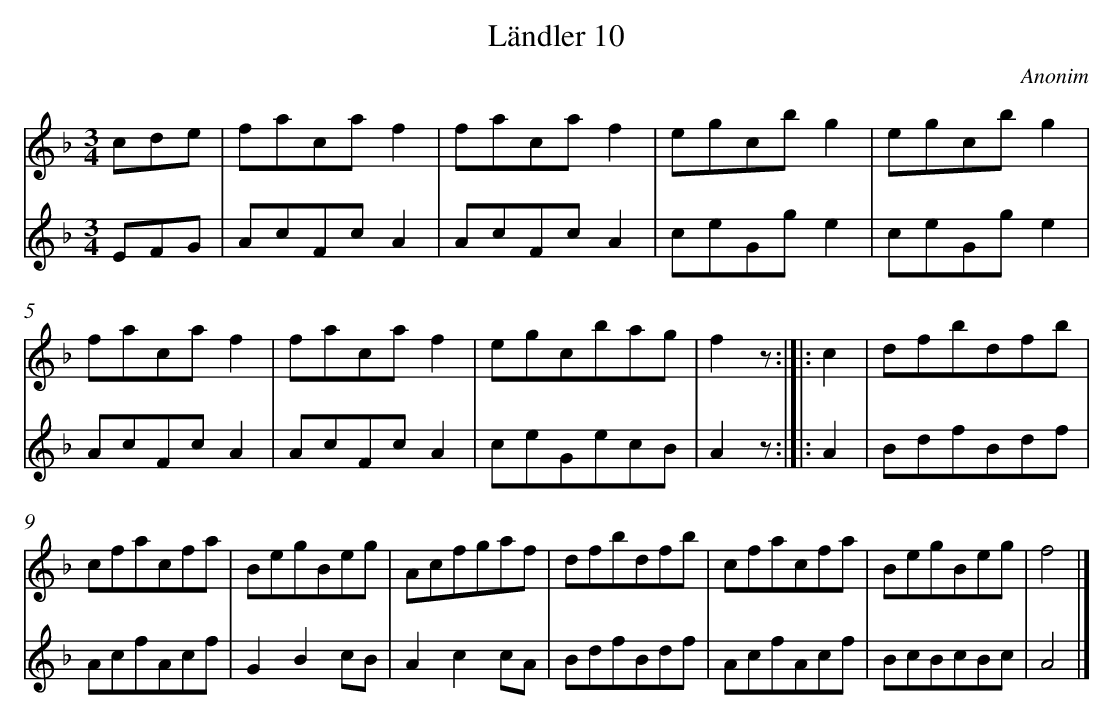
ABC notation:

X:1
T: Ländler 10
C: Anonim
L: 1/8
M: 3/4
V: 1 clef=treble
V: 2 clef=treble
V: 3 clef=bass
V: 4 clef=treble
V: 5 clef=treble
K: F
[V:1] cde [I:setbarnb 1]|
[V:2] EFG |
[V:3] x2x |
[V:4] x2x |
[V:5] x2x |
[V:1] facaf2 |
[V:2] AcFcA2 |
[V:3] x6 |
[V:4] x6 |
[V:5] x6 |
[V:1] facaf2 |
[V:2] AcFcA2 |
[V:3] x6 |
[V:4] x6 |
[V:5] x6 |
[V:1] egcbg2 |
[V:2] ceGge2 |
[V:3] x6 |
[V:4] x6 |
[V:5] x6 |
[V:1] egcbg2 |
[V:2] ceGge2 |
[V:3] x6 |
[V:4] x6 |
[V:5] x6 |
[V:1] facaf2 |
[V:2] AcFcA2 |
[V:3] x6 |
[V:4] x6 |
[V:5] x6 |
[V:1] facaf2 |
[V:2] AcFcA2 |
[V:3] x6 |
[V:4] x6 |
[V:5] x6 |
[V:1] egcbag |
[V:2] ceGecB |
[V:3] x6 |
[V:4] x6 |
[V:5] x6 |
[V:1] f2z :|]|:
[V:2] A2z :|]|:
[V:3] x2x :|]|:
[V:4] x2x :|]|:
[V:5] x2x :|]|:
[V:1] c2 |
[V:2] A2 |
[V:3] x2 |
[V:4] x2 |
[V:5] x2 |
[V:1] dfbdfb |
[V:2] BdfBdf |
[V:3] x6 |
[V:4] x6 |
[V:5] x6 |
[V:1] cfacfa |
[V:2] AcfAcf |
[V:3] x6 |
[V:4] x6 |
[V:5] x6 |
[V:1] BegBeg |
[V:2] G2B2cB |
[V:3] x6 |
[V:4] x6 |
[V:5] x6 |
[V:1] Acfgaf |
[V:2] A2c2cA |
[V:3] x6 |
[V:4] x6 |
[V:5] x6 |
[V:1] dfbdfb |
[V:2] BdfBdf |
[V:3] x6 |
[V:4] x6 |
[V:5] x6 |
[V:1] cfacfa |
[V:2] AcfAcf |
[V:3] x6 |
[V:4] x6 |
[V:5] x6 |
[V:1] BegBeg |
[V:2] BcBcBc |
[V:3] x6 |
[V:4] x6 |
[V:5] x6 |
[V:1] f4 |]
[V:2] A4 |]
[V:3] x4 |]
[V:4] x4 |]
[V:5] x4 |]
